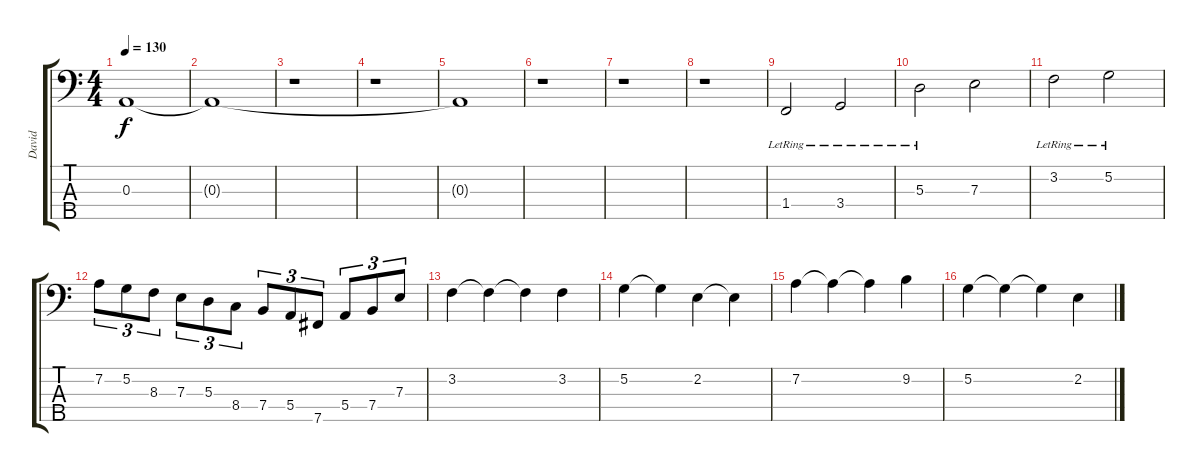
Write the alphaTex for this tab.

\track ("David" "David") {instrument fretlessbass}
\staff {score tabs}
\tuning (G2 D2 A1 E1 B0) {hide}
\ts (4 4)
\tempo 130
\clef f4
\ks c
0.3{t}.1{dy f volume 2} |
0.3{t}.1 |
r.1{volume 16} |
r.1 |
0.3{t}.1 |
r.1 |
r.1 |
r.1 |
1.4{lr}.2{volume 13 balance 2} 3.4{lr}.2{balance 14} |
5.3{lr}.2{balance 3} 7.3.2{balance 15} |
3.2{lr}.2{balance 3} 5.2{lr}.2{balance 12} |
7.2.8{tu (3 2) balance 3} 5.2.8{tu (3 2) balance 13} 8.3.8{tu (3 2) balance 3} 7.3.8{tu (3 2) balance 12} 5.3.8{tu (3 2) balance 3} 8.4.8{tu (3 2) balance 13} 7.4.8{tu (3 2) balance 2} 5.4.8{tu (3 2) balance 13} 7.5.8{tu (3 2) balance 5} 5.4.8{tu (3 2) balance 11} 7.4.8{tu (3 2) balance 5} 7.3.8{tu (3 2) balance 11} |
3.2.4 3.2{t}.4 3.2{t}.4 3.2.4 |
5.2.4 5.2{t}.4 2.2.4 2.2{t}.4 |
7.2.4 7.2{t}.4 7.2{t}.4 9.2.4 |
5.2.4 5.2{t}.4 5.2{t}.4 2.2.4
